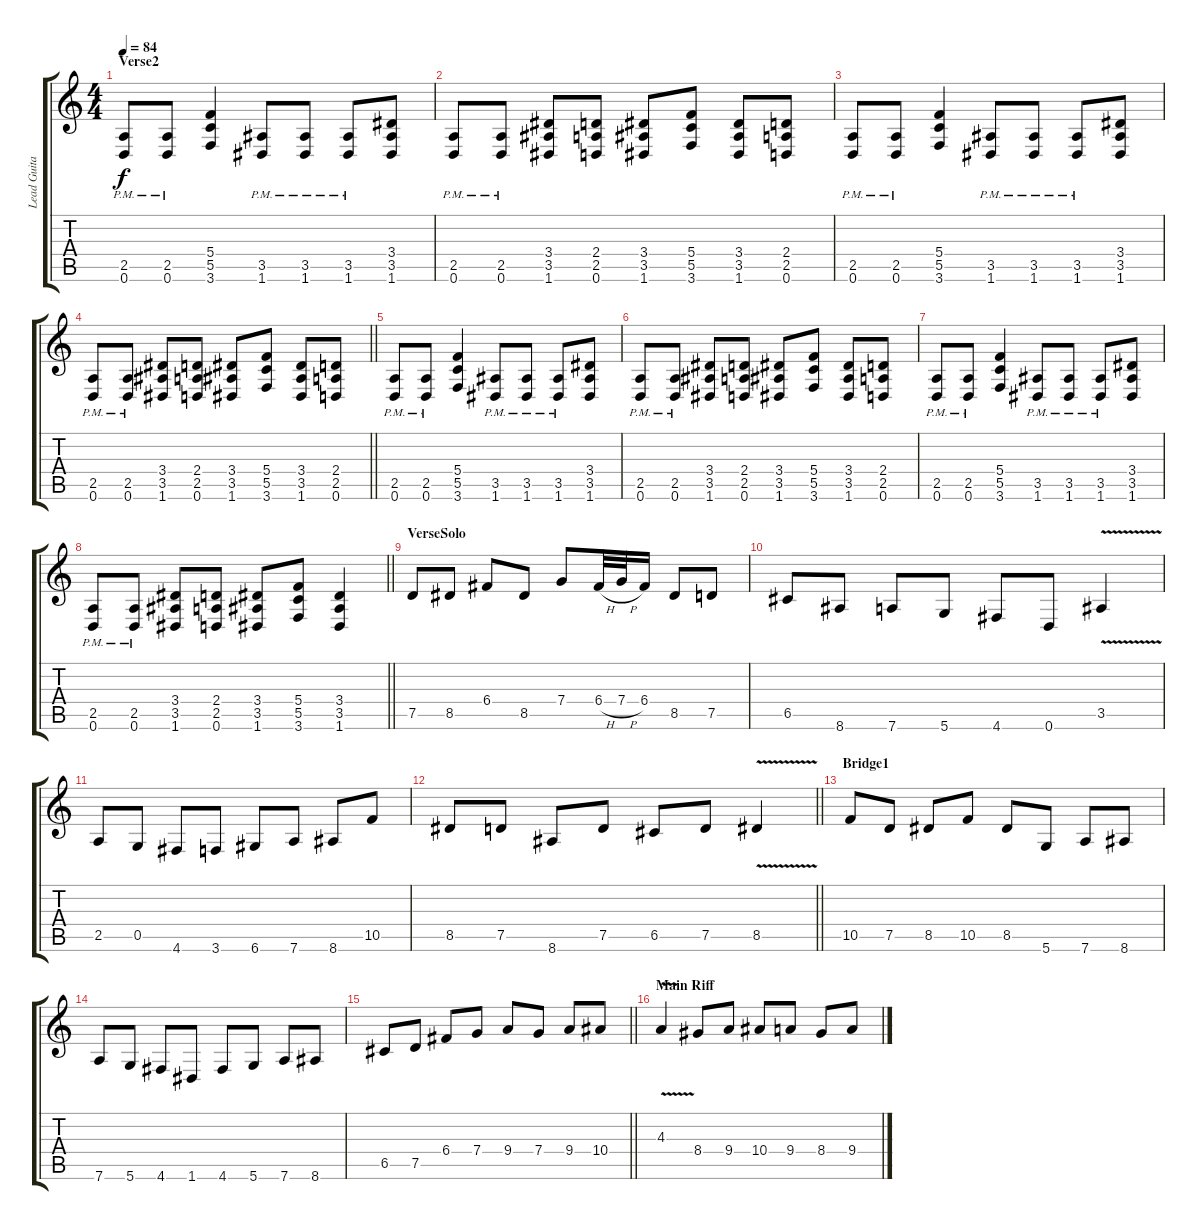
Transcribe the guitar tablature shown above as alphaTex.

\track ("Lead Guitar" "Lead Guita") {instrument distortionguitar}
\staff {score tabs}
\tuning (D4 A3 F3 C3 G2 D2) {hide}
\ts (4 4)
\section ("" "Verse2")
\tempo 84
\clef g2
\ks c
(2.5{pm} 0.6{pm}).8{dy f} (2.5{pm} 0.6{pm}).8 (5.4 5.5 3.6).4 (3.5{pm} 1.6{pm}).8 (3.5{pm} 1.6{pm}).8 (3.5{pm} 1.6{pm}).8 (3.4 3.5 1.6).8 |
(2.5{pm} 0.6{pm}).8 (2.5{pm} 0.6{pm}).8 (3.4 3.5 1.6).8 (2.4 2.5 0.6).8 (3.4 3.5 1.6).8 (5.4 5.5 3.6).8 (3.4 3.5 1.6).8 (2.4 2.5 0.6).8 |
(2.5{pm} 0.6{pm}).8 (2.5{pm} 0.6{pm}).8 (5.4 5.5 3.6).4 (3.5{pm} 1.6{pm}).8 (3.5{pm} 1.6{pm}).8 (3.5{pm} 1.6{pm}).8 (3.4 3.5 1.6).8 |
\barLineRight lightlight
(2.5{pm} 0.6{pm}).8 (2.5{pm} 0.6{pm}).8 (3.4 3.5 1.6).8 (2.4 2.5 0.6).8 (3.4 3.5 1.6).8 (5.4 5.5 3.6).8 (3.4 3.5 1.6).8 (2.4 2.5 0.6).8 |
(2.5{pm} 0.6{pm}).8 (2.5{pm} 0.6{pm}).8 (5.4 5.5 3.6).4 (3.5{pm} 1.6{pm}).8 (3.5{pm} 1.6{pm}).8 (3.5{pm} 1.6{pm}).8 (3.4 3.5 1.6).8 |
(2.5{pm} 0.6{pm}).8 (2.5{pm} 0.6{pm}).8 (3.4 3.5 1.6).8 (2.4 2.5 0.6).8 (3.4 3.5 1.6).8 (5.4 5.5 3.6).8 (3.4 3.5 1.6).8 (2.4 2.5 0.6).8 |
(2.5{pm} 0.6{pm}).8 (2.5{pm} 0.6{pm}).8 (5.4 5.5 3.6).4 (3.5{pm} 1.6{pm}).8 (3.5{pm} 1.6{pm}).8 (3.5{pm} 1.6{pm}).8 (3.4 3.5 1.6).8 |
\barLineRight lightlight
(2.5{pm} 0.6{pm}).8 (2.5{pm} 0.6{pm}).8 (3.4 3.5 1.6).8 (2.4 2.5 0.6).8 (3.4 3.5 1.6).8 (5.4 5.5 3.6).8 (3.4 3.5 1.6).4 |
\section ("" "VerseSolo")
7.5.8 8.5.8 6.4.8 8.5.8 7.4.8 6.4{h}.32 7.4{h}.32 6.4.16 8.5.8 7.5.8 |
6.5.8 8.6.8 7.6.8 5.6.8 4.6.8 0.6.8 3.5{v}.4 |
2.5.8 0.5.8 4.6.8 3.6.8 6.6.8 7.6.8 8.6.8 10.5.8 |
\barLineRight lightlight
8.5.8 7.5.8 8.6.8 7.5.8 6.5.8 7.5.8 8.5{v}.4 |
\section ("" "Bridge1")
10.5.8 7.5.8 8.5.8 10.5.8 8.5.8 5.6.8 7.6.8 8.6.8 |
7.6.8 5.6.8 4.6.8 1.6.8 4.6.8 5.6.8 7.6.8 8.6.8 |
\barLineRight lightlight
6.5.8 7.5.8 6.4.8 7.4.8 9.4.8 7.4.8 9.4.8 10.4.8 |
\section ("" "Main Riff")
4.3{v}.4 8.4.8 9.4.8 10.4.8 9.4.8 8.4.8 9.4.8
